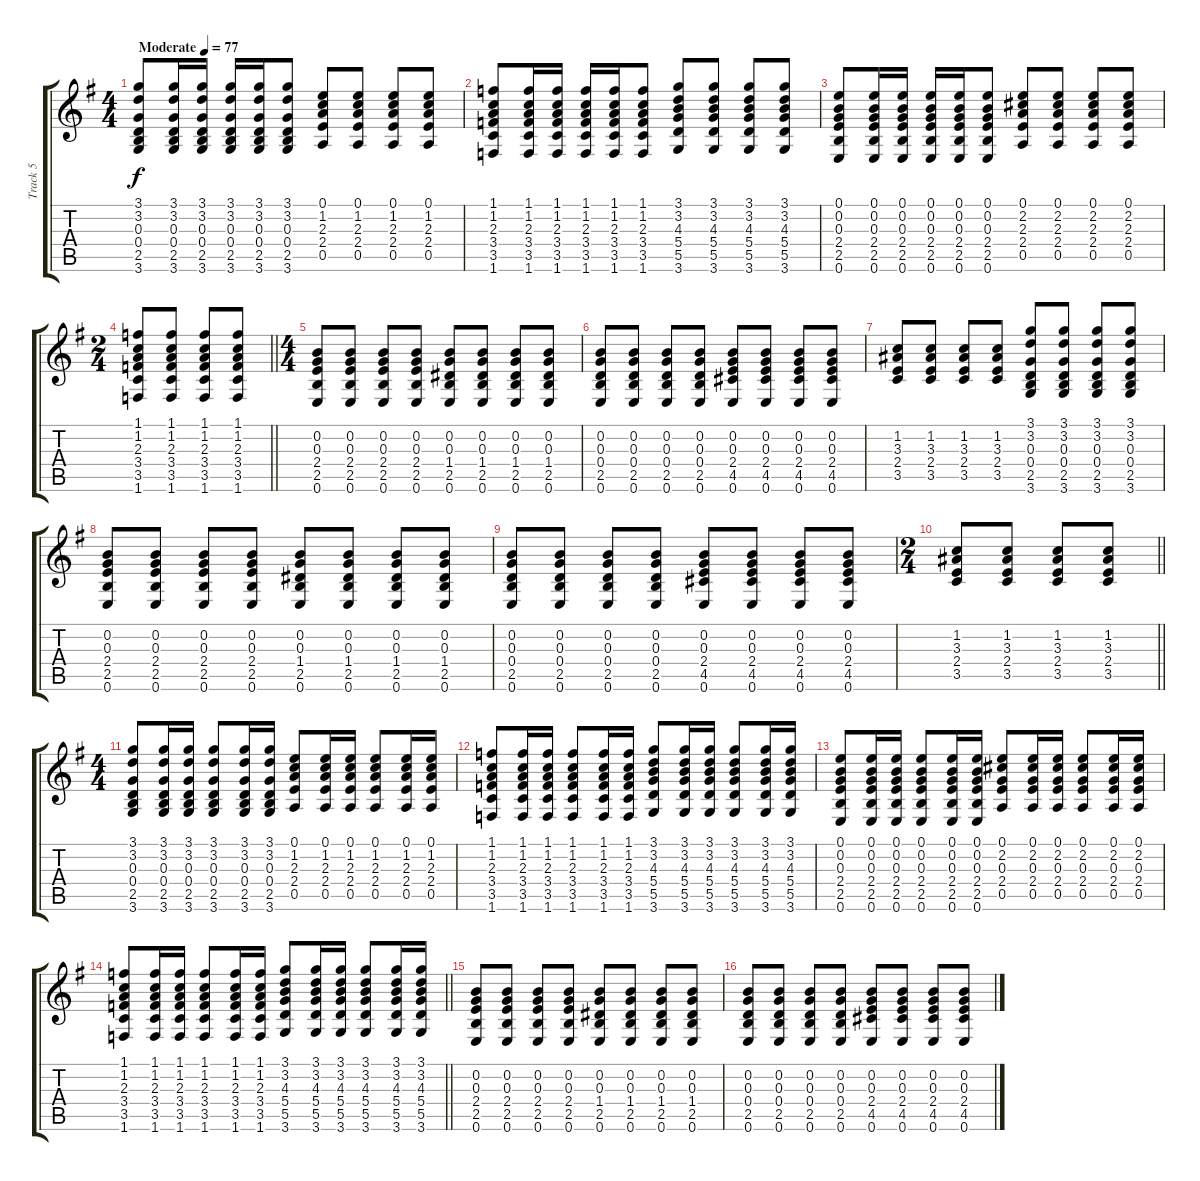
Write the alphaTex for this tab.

\track ("Track 5" "Track 5") {instrument acousticguitarsteel}
\staff {score tabs}
\tuning (E4 B3 G3 D3 A2 E2) {hide}
\ts (4 4)
\tempo (77 "Moderate")
\clef g2
\ks g
(3.1 3.2 0.3 0.4 2.5 3.6).8{dy f instrument acousticguitarsteel} (3.1 3.2 0.3 0.4 2.5 3.6).16 (3.1 3.2 0.3 0.4 2.5 3.6).16 (3.1 3.2 0.3 0.4 2.5 3.6).16 (3.1 3.2 0.3 0.4 2.5 3.6).16 (3.1 3.2 0.3 0.4 2.5 3.6).8 (0.1 1.2 2.3 2.4 0.5).8 (0.1 1.2 2.3 2.4 0.5).8 (0.1 1.2 2.3 2.4 0.5).8 (0.1 1.2 2.3 2.4 0.5).8 |
(1.1 1.2 2.3 3.4 3.5 1.6).8 (1.1 1.2 2.3 3.4 3.5 1.6).16 (1.1 1.2 2.3 3.4 3.5 1.6).16 (1.1 1.2 2.3 3.4 3.5 1.6).16 (1.1 1.2 2.3 3.4 3.5 1.6).16 (1.1 1.2 2.3 3.4 3.5 1.6).8 (3.1 3.2 4.3 5.4 5.5 3.6).8 (3.1 3.2 4.3 5.4 5.5 3.6).8 (3.1 3.2 4.3 5.4 5.5 3.6).8 (3.1 3.2 4.3 5.4 5.5 3.6).8 |
(0.1 0.2 0.3 2.4 2.5 0.6).8 (0.1 0.2 0.3 2.4 2.5 0.6).16 (0.1 0.2 0.3 2.4 2.5 0.6).16 (0.1 0.2 0.3 2.4 2.5 0.6).16 (0.1 0.2 0.3 2.4 2.5 0.6).16 (0.1 0.2 0.3 2.4 2.5 0.6).8 (0.1 2.2 2.3 2.4 0.5).8 (0.1 2.2 2.3 2.4 0.5).8 (0.1 2.2 2.3 2.4 0.5).8 (0.1 2.2 2.3 2.4 0.5).8 |
\ts (2 4)
\barLineRight lightlight
(1.1 1.2 2.3 3.4 3.5 1.6).8 (1.1 1.2 2.3 3.4 3.5 1.6).8 (1.1 1.2 2.3 3.4 3.5 1.6).8 (1.1 1.2 2.3 3.4 3.5 1.6).8 |
\ts (4 4)
(0.2 0.3 2.4 2.5 0.6).8 (0.2 0.3 2.4 2.5 0.6).8 (0.2 0.3 2.4 2.5 0.6).8 (0.2 0.3 2.4 2.5 0.6).8 (0.2 0.3 1.4 2.5 0.6).8 (0.2 0.3 1.4 2.5 0.6).8 (0.2 0.3 1.4 2.5 0.6).8 (0.2 0.3 1.4 2.5 0.6).8 |
(0.2 0.3 0.4 2.5 0.6).8 (0.2 0.3 0.4 2.5 0.6).8 (0.2 0.3 0.4 2.5 0.6).8 (0.2 0.3 0.4 2.5 0.6).8 (0.2 0.3 2.4 4.5 0.6).8 (0.2 0.3 2.4 4.5 0.6).8 (0.2 0.3 2.4 4.5 0.6).8 (0.2 0.3 2.4 4.5 0.6).8 |
(1.2 3.3 2.4 3.5).8 (1.2 3.3 2.4 3.5).8 (1.2 3.3 2.4 3.5).8 (1.2 3.3 2.4 3.5).8 (3.1 3.2 0.3 0.4 2.5 3.6).8 (3.1 3.2 0.3 0.4 2.5 3.6).8 (3.1 3.2 0.3 0.4 2.5 3.6).8 (3.1 3.2 0.3 0.4 2.5 3.6).8 |
(0.2 0.3 2.4 2.5 0.6).8 (0.2 0.3 2.4 2.5 0.6).8 (0.2 0.3 2.4 2.5 0.6).8 (0.2 0.3 2.4 2.5 0.6).8 (0.2 0.3 1.4 2.5 0.6).8 (0.2 0.3 1.4 2.5 0.6).8 (0.2 0.3 1.4 2.5 0.6).8 (0.2 0.3 1.4 2.5 0.6).8 |
(0.2 0.3 0.4 2.5 0.6).8 (0.2 0.3 0.4 2.5 0.6).8 (0.2 0.3 0.4 2.5 0.6).8 (0.2 0.3 0.4 2.5 0.6).8 (0.2 0.3 2.4 4.5 0.6).8 (0.2 0.3 2.4 4.5 0.6).8 (0.2 0.3 2.4 4.5 0.6).8 (0.2 0.3 2.4 4.5 0.6).8 |
\ts (2 4)
\barLineRight lightlight
(1.2 3.3 2.4 3.5).8 (1.2 3.3 2.4 3.5).8 (1.2 3.3 2.4 3.5).8 (1.2 3.3 2.4 3.5).8 |
\ts (4 4)
(3.1 3.2 0.3 0.4 2.5 3.6).8 (3.1 3.2 0.3 0.4 2.5 3.6).16 (3.1 3.2 0.3 0.4 2.5 3.6).16 (3.1 3.2 0.3 0.4 2.5 3.6).8 (3.1 3.2 0.3 0.4 2.5 3.6).16 (3.1 3.2 0.3 0.4 2.5 3.6).16 (0.1 1.2 2.3 2.4 0.5).8 (0.1 1.2 2.3 2.4 0.5).16 (0.1 1.2 2.3 2.4 0.5).16 (0.1 1.2 2.3 2.4 0.5).8 (0.1 1.2 2.3 2.4 0.5).16 (0.1 1.2 2.3 2.4 0.5).16 |
(1.1 1.2 2.3 3.4 3.5 1.6).8 (1.1 1.2 2.3 3.4 3.5 1.6).16 (1.1 1.2 2.3 3.4 3.5 1.6).16 (1.1 1.2 2.3 3.4 3.5 1.6).8 (1.1 1.2 2.3 3.4 3.5 1.6).16 (1.1 1.2 2.3 3.4 3.5 1.6).16 (3.1 3.2 4.3 5.4 5.5 3.6).8 (3.1 3.2 4.3 5.4 5.5 3.6).16 (3.1 3.2 4.3 5.4 5.5 3.6).16 (3.1 3.2 4.3 5.4 5.5 3.6).8 (3.1 3.2 4.3 5.4 5.5 3.6).16 (3.1 3.2 4.3 5.4 5.5 3.6).16 |
(0.1 0.2 0.3 2.4 2.5 0.6).8 (0.1 0.2 0.3 2.4 2.5 0.6).16 (0.1 0.2 0.3 2.4 2.5 0.6).16 (0.1 0.2 0.3 2.4 2.5 0.6).8 (0.1 0.2 0.3 2.4 2.5 0.6).16 (0.1 0.2 0.3 2.4 2.5 0.6).16 (0.1 2.2 0.3 2.4 0.5).8 (0.1 2.2 0.3 2.4 0.5).16 (0.1 2.2 0.3 2.4 0.5).16 (0.1 2.2 0.3 2.4 0.5).8 (0.1 2.2 0.3 2.4 0.5).16 (0.1 2.2 0.3 2.4 0.5).16 |
\barLineRight lightlight
(1.1 1.2 2.3 3.4 3.5 1.6).8 (1.1 1.2 2.3 3.4 3.5 1.6).16 (1.1 1.2 2.3 3.4 3.5 1.6).16 (1.1 1.2 2.3 3.4 3.5 1.6).8 (1.1 1.2 2.3 3.4 3.5 1.6).16 (1.1 1.2 2.3 3.4 3.5 1.6).16 (3.1 3.2 4.3 5.4 5.5 3.6).8 (3.1 3.2 4.3 5.4 5.5 3.6).16 (3.1 3.2 4.3 5.4 5.5 3.6).16 (3.1 3.2 4.3 5.4 5.5 3.6).8 (3.1 3.2 4.3 5.4 5.5 3.6).16 (3.1 3.2 4.3 5.4 5.5 3.6).16 |
(0.2 0.3 2.4 2.5 0.6).8 (0.2 0.3 2.4 2.5 0.6).8 (0.2 0.3 2.4 2.5 0.6).8 (0.2 0.3 2.4 2.5 0.6).8 (0.2 0.3 1.4 2.5 0.6).8 (0.2 0.3 1.4 2.5 0.6).8 (0.2 0.3 1.4 2.5 0.6).8 (0.2 0.3 1.4 2.5 0.6).8 |
(0.2 0.3 0.4 2.5 0.6).8 (0.2 0.3 0.4 2.5 0.6).8 (0.2 0.3 0.4 2.5 0.6).8 (0.2 0.3 0.4 2.5 0.6).8 (0.2 0.3 2.4 4.5 0.6).8 (0.2 0.3 2.4 4.5 0.6).8 (0.2 0.3 2.4 4.5 0.6).8 (0.2 0.3 2.4 4.5 0.6).8
